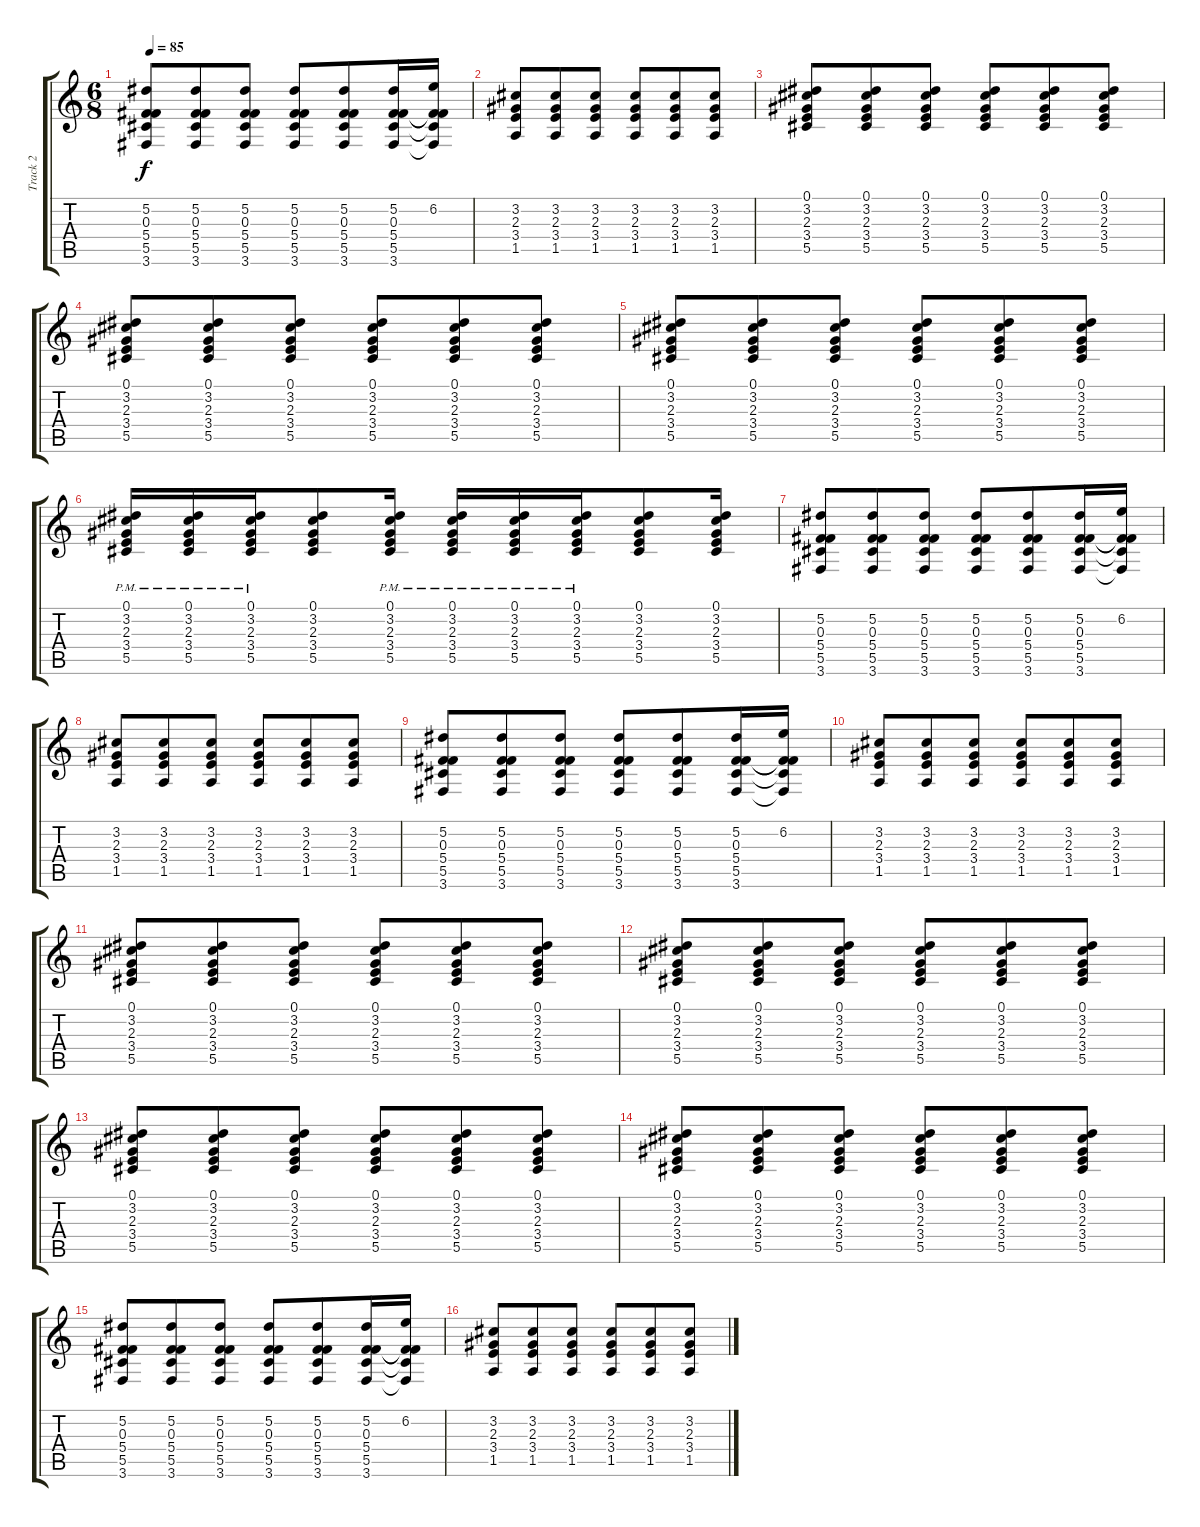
\track ("Track 2" "Track 2") {instrument distortionguitar}
\staff {score tabs}
\tuning (Eb4 Bb3 Gb3 Db3 Ab2 Eb2) {hide}
\ts (6 8)
\tempo 85
\clef g2
\ks c
(5.2 0.3 5.4 5.5 3.6).8{dy f} (5.2 0.3 5.4 5.5 3.6).8 (5.2 0.3 5.4 5.5 3.6).8 (5.2 0.3 5.4 5.5 3.6).8 (5.2 0.3 5.4 5.5 3.6).8 (5.2 0.3 5.4 5.5 3.6).16 (6.2 0.3{t} 5.4{t} 5.5{t} 3.6{t}).16 |
(3.2 2.3 3.4 1.5).8 (3.2 2.3 3.4 1.5).8 (3.2 2.3 3.4 1.5).8 (3.2 2.3 3.4 1.5).8 (3.2 2.3 3.4 1.5).8 (3.2 2.3 3.4 1.5).8 |
(0.1 3.2 2.3 3.4 5.5).8 (0.1 3.2 2.3 3.4 5.5).8 (0.1 3.2 2.3 3.4 5.5).8 (0.1 3.2 2.3 3.4 5.5).8 (0.1 3.2 2.3 3.4 5.5).8 (0.1 3.2 2.3 3.4 5.5).8 |
(0.1 3.2 2.3 3.4 5.5).8 (0.1 3.2 2.3 3.4 5.5).8 (0.1 3.2 2.3 3.4 5.5).8 (0.1 3.2 2.3 3.4 5.5).8 (0.1 3.2 2.3 3.4 5.5).8 (0.1 3.2 2.3 3.4 5.5).8 |
(0.1 3.2 2.3 3.4 5.5).8 (0.1 3.2 2.3 3.4 5.5).8 (0.1 3.2 2.3 3.4 5.5).8 (0.1 3.2 2.3 3.4 5.5).8 (0.1 3.2 2.3 3.4 5.5).8 (0.1 3.2 2.3 3.4 5.5).8 |
(0.1{pm} 3.2{pm} 2.3{pm} 3.4{pm} 5.5{pm}).16 (0.1{pm} 3.2{pm} 2.3{pm} 3.4{pm} 5.5{pm}).16 (0.1{pm} 3.2{pm} 2.3{pm} 3.4{pm} 5.5{pm}).16 (0.1 3.2 2.3 3.4 5.5).8 (0.1{pm} 3.2{pm} 2.3{pm} 3.4{pm} 5.5{pm}).16 (0.1{pm} 3.2{pm} 2.3{pm} 3.4{pm} 5.5{pm}).16 (0.1{pm} 3.2{pm} 2.3{pm} 3.4{pm} 5.5{pm}).16 (0.1{pm} 3.2{pm} 2.3{pm} 3.4{pm} 5.5{pm}).16 (0.1 3.2 2.3 3.4 5.5).8 (0.1 3.2 2.3 3.4 5.5).16 |
(5.2 0.3 5.4 5.5 3.6).8 (5.2 0.3 5.4 5.5 3.6).8 (5.2 0.3 5.4 5.5 3.6).8 (5.2 0.3 5.4 5.5 3.6).8 (5.2 0.3 5.4 5.5 3.6).8 (5.2 0.3 5.4 5.5 3.6).16 (6.2 0.3{t} 5.4{t} 5.5{t} 3.6{t}).16 |
(3.2 2.3 3.4 1.5).8 (3.2 2.3 3.4 1.5).8 (3.2 2.3 3.4 1.5).8 (3.2 2.3 3.4 1.5).8 (3.2 2.3 3.4 1.5).8 (3.2 2.3 3.4 1.5).8 |
(5.2 0.3 5.4 5.5 3.6).8 (5.2 0.3 5.4 5.5 3.6).8 (5.2 0.3 5.4 5.5 3.6).8 (5.2 0.3 5.4 5.5 3.6).8 (5.2 0.3 5.4 5.5 3.6).8 (5.2 0.3 5.4 5.5 3.6).16 (6.2 0.3{t} 5.4{t} 5.5{t} 3.6{t}).16 |
(3.2 2.3 3.4 1.5).8 (3.2 2.3 3.4 1.5).8 (3.2 2.3 3.4 1.5).8 (3.2 2.3 3.4 1.5).8 (3.2 2.3 3.4 1.5).8 (3.2 2.3 3.4 1.5).8 |
(0.1 3.2 2.3 3.4 5.5).8 (0.1 3.2 2.3 3.4 5.5).8 (0.1 3.2 2.3 3.4 5.5).8 (0.1 3.2 2.3 3.4 5.5).8 (0.1 3.2 2.3 3.4 5.5).8 (0.1 3.2 2.3 3.4 5.5).8 |
(0.1 3.2 2.3 3.4 5.5).8 (0.1 3.2 2.3 3.4 5.5).8 (0.1 3.2 2.3 3.4 5.5).8 (0.1 3.2 2.3 3.4 5.5).8 (0.1 3.2 2.3 3.4 5.5).8 (0.1 3.2 2.3 3.4 5.5).8 |
(0.1 3.2 2.3 3.4 5.5).8{volume 8} (0.1 3.2 2.3 3.4 5.5).8 (0.1 3.2 2.3 3.4 5.5).8 (0.1 3.2 2.3 3.4 5.5).8 (0.1 3.2 2.3 3.4 5.5).8 (0.1 3.2 2.3 3.4 5.5).8 |
(0.1 3.2 2.3 3.4 5.5).8 (0.1 3.2 2.3 3.4 5.5).8 (0.1 3.2 2.3 3.4 5.5).8 (0.1 3.2 2.3 3.4 5.5).8 (0.1 3.2 2.3 3.4 5.5).8 (0.1 3.2 2.3 3.4 5.5).8 |
(5.2 0.3 5.4 5.5 3.6).8 (5.2 0.3 5.4 5.5 3.6).8 (5.2 0.3 5.4 5.5 3.6).8 (5.2 0.3 5.4 5.5 3.6).8 (5.2 0.3 5.4 5.5 3.6).8 (5.2 0.3 5.4 5.5 3.6).16 (6.2 0.3{t} 5.4{t} 5.5{t} 3.6{t}).16 |
(3.2 2.3 3.4 1.5).8 (3.2 2.3 3.4 1.5).8 (3.2 2.3 3.4 1.5).8 (3.2 2.3 3.4 1.5).8 (3.2 2.3 3.4 1.5).8 (3.2 2.3 3.4 1.5).8
